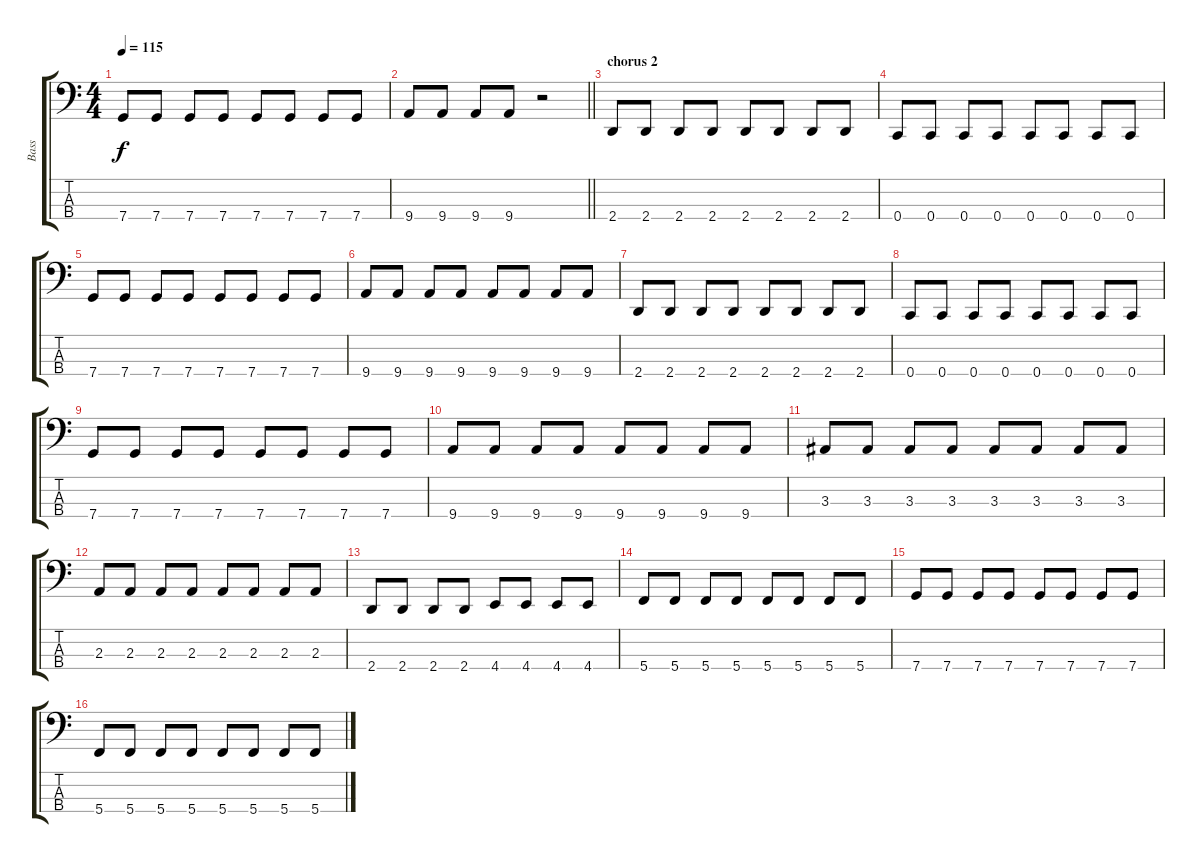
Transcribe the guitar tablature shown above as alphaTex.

\track ("Bass" "Bass") {instrument electricbassfinger}
\staff {score tabs}
\tuning (F2 C2 G1 C1) {hide}
\ts (4 4)
\tempo 115
\clef f4
\ks c
7.4.8{dy f} 7.4.8 7.4.8 7.4.8 7.4.8 7.4.8 7.4.8 7.4.8 |
\barLineRight lightlight
9.4.8 9.4.8 9.4.8 9.4.8 r.2 |
\section ("" "chorus 2")
2.4.8 2.4.8 2.4.8 2.4.8 2.4.8 2.4.8 2.4.8 2.4.8 |
0.4.8 0.4.8 0.4.8 0.4.8 0.4.8 0.4.8 0.4.8 0.4.8 |
7.4.8 7.4.8 7.4.8 7.4.8 7.4.8 7.4.8 7.4.8 7.4.8 |
9.4.8 9.4.8 9.4.8 9.4.8 9.4.8 9.4.8 9.4.8 9.4.8 |
2.4.8 2.4.8 2.4.8 2.4.8 2.4.8 2.4.8 2.4.8 2.4.8 |
0.4.8 0.4.8 0.4.8 0.4.8 0.4.8 0.4.8 0.4.8 0.4.8 |
7.4.8 7.4.8 7.4.8 7.4.8 7.4.8 7.4.8 7.4.8 7.4.8 |
9.4.8 9.4.8 9.4.8 9.4.8 9.4.8 9.4.8 9.4.8 9.4.8 |
3.3.8 3.3.8 3.3.8 3.3.8 3.3.8 3.3.8 3.3.8 3.3.8 |
2.3.8 2.3.8 2.3.8 2.3.8 2.3.8 2.3.8 2.3.8 2.3.8 |
2.4.8 2.4.8 2.4.8 2.4.8 4.4.8 4.4.8 4.4.8 4.4.8 |
5.4.8 5.4.8 5.4.8 5.4.8 5.4.8 5.4.8 5.4.8 5.4.8 |
7.4.8 7.4.8 7.4.8 7.4.8 7.4.8 7.4.8 7.4.8 7.4.8 |
5.4.8 5.4.8 5.4.8 5.4.8 5.4.8 5.4.8 5.4.8 5.4.8
